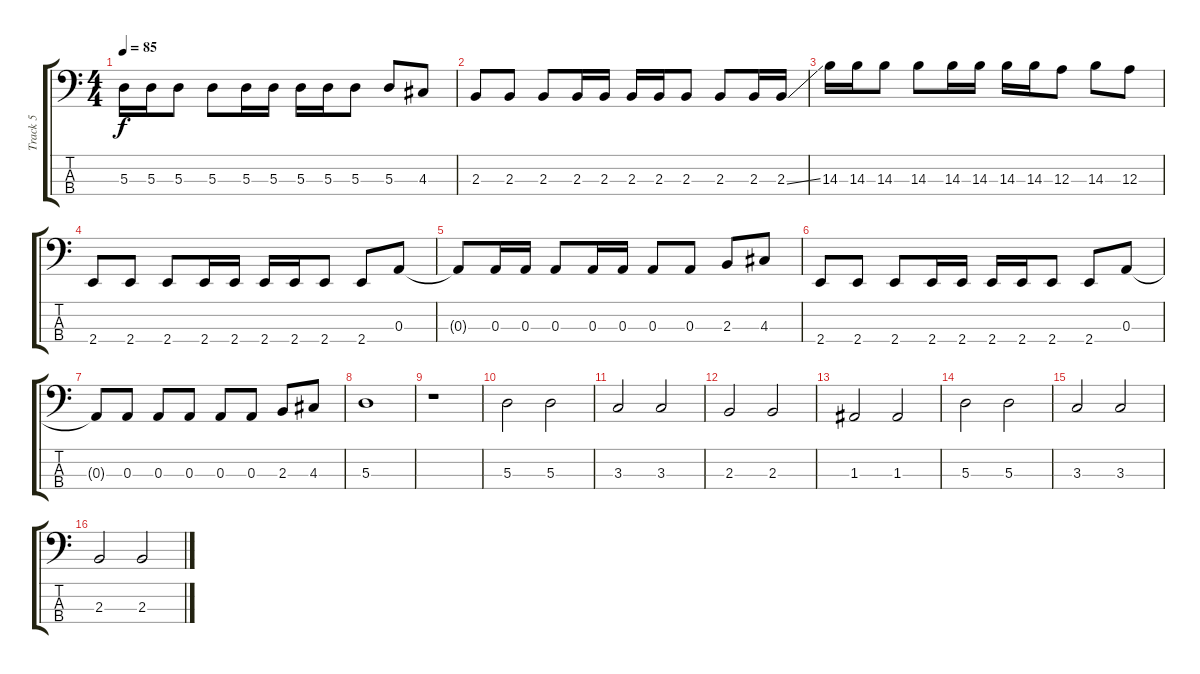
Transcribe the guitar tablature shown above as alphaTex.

\track ("Track 5" "Track 5") {instrument electricbasspick}
\staff {score tabs}
\tuning (G2 D2 A1 D1) {hide}
\ts (4 4)
\tempo 85
\clef f4
\ks c
5.3.16{dy f} 5.3.16 5.3.8 5.3.8 5.3.16 5.3.16 5.3.16 5.3.16 5.3.8 5.3.8 4.3.8 |
2.3.8 2.3.8 2.3.8 2.3.16 2.3.16 2.3.16 2.3.16 2.3.8 2.3.8 2.3.16 2.3{ss}.16 |
14.3.16 14.3.16 14.3.8 14.3.8 14.3.16 14.3.16 14.3.16 14.3.16 12.3.8 14.3.8 12.3.8 |
2.4.8 2.4.8 2.4.8 2.4.16 2.4.16 2.4.16 2.4.16 2.4.8 2.4.8 0.3.8 |
0.3{t}.8 0.3.16 0.3.16 0.3.8 0.3.16 0.3.16 0.3.8 0.3.8 2.3.8 4.3.8 |
2.4.8 2.4.8 2.4.8 2.4.16 2.4.16 2.4.16 2.4.16 2.4.8 2.4.8 0.3.8 |
0.3{t}.8 0.3.8 0.3.8 0.3.8 0.3.8 0.3.8 2.3.8 4.3.8 |
5.3.1 |
r.1 |
5.3.2 5.3.2 |
3.3.2 3.3.2 |
2.3.2 2.3.2 |
1.3.2 1.3.2 |
5.3.2 5.3.2 |
3.3.2 3.3.2 |
2.3.2 2.3.2
